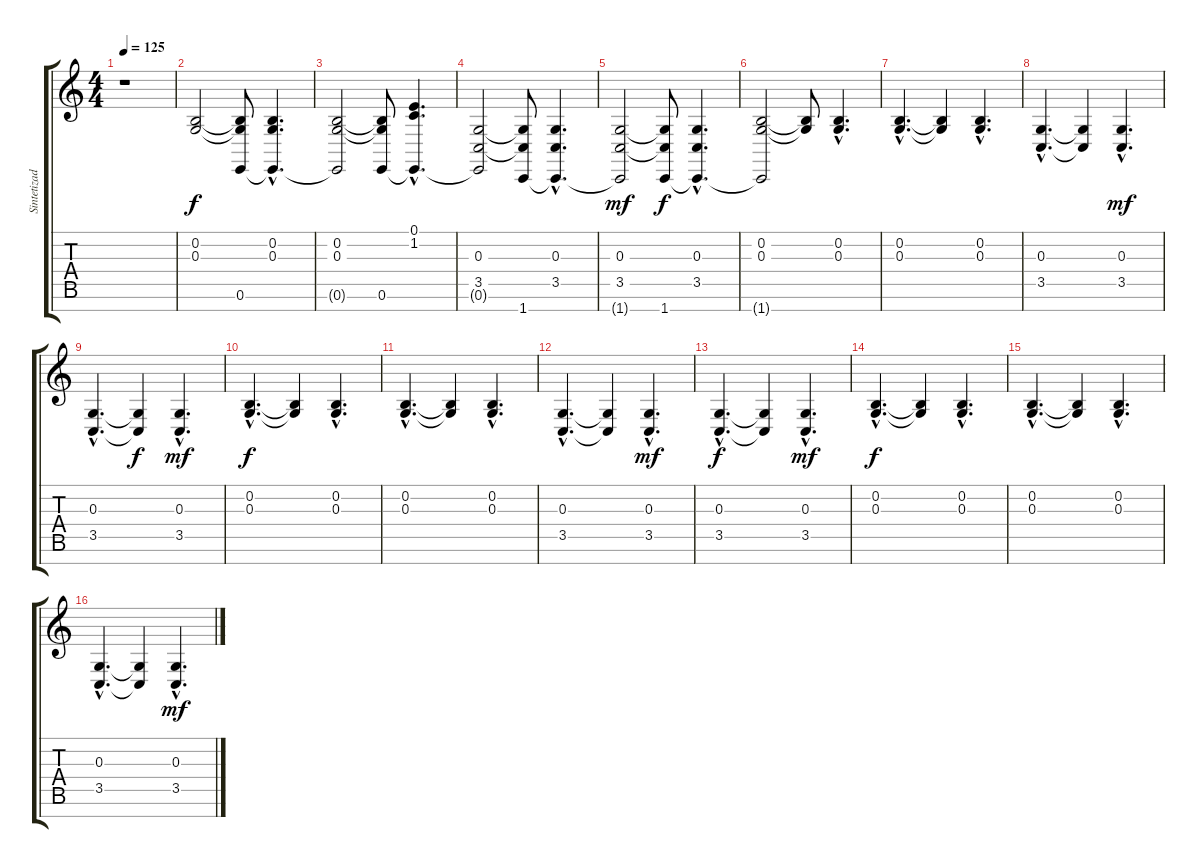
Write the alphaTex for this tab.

\track ("Sintetizador" "Sintetizad") {instrument acousticgrandpiano}
\staff {score tabs}
\tuning (E4 B3 G3 D3 A2 E2 B1) {hide}
\ts (4 4)
\tempo 125
\clef g2
\ks c
r.1{dy f instrument acousticgrandpiano} |
(0.2 0.3).2 (0.2{t} 0.3{t} 0.6).8 (0.2{hac} 0.3{hac} 0.6{hac t}).4{d} |
(0.2 0.3 0.6{t}).2 (0.2{t} 0.3{t} 0.6).8 (0.1{hac} 1.2{hac} 0.6{hac t}).4{d} |
(0.3 3.5 0.6{t}).2 (0.3{t} 3.5{t} 1.7).8 (0.3{hac} 3.5{hac} 1.7{hac t}).4{d} |
(0.3 3.5 1.7{t}).2{dy mf} (0.3{t} 3.5{t} 1.7).8{dy f} (0.3{hac} 3.5{hac} 1.7{hac t}).4{d} |
(0.2 0.3 1.7{t}).2 (0.2{t} 0.3{t}).8 (0.2{hac} 0.3{hac}).4{d} |
(0.2{hac} 0.3{hac}).4{d} (0.2{t} 0.3{t}).4 (0.2{hac} 0.3{hac}).4{d} |
(0.3{hac} 3.5{hac}).4{d} (0.3{t} 3.5{t}).4 (0.3{hac} 3.5{hac}).4{d dy mf} |
(0.3{hac} 3.5{hac}).4{d} (0.3{t} 3.5{t}).4{dy f} (0.3{hac} 3.5{hac}).4{d dy mf} |
(0.2{hac} 0.3{hac}).4{d dy f} (0.2{t} 0.3{t}).4 (0.2{hac} 0.3{hac}).4{d} |
(0.2{hac} 0.3{hac}).4{d} (0.2{t} 0.3{t}).4 (0.2{hac} 0.3{hac}).4{d} |
(0.3{hac} 3.5{hac}).4{d} (0.3{t} 3.5{t}).4 (0.3{hac} 3.5{hac}).4{d dy mf} |
(0.3{hac} 3.5{hac}).4{d dy f} (0.3{t} 3.5{t}).4 (0.3{hac} 3.5{hac}).4{d dy mf} |
(0.2{hac} 0.3{hac}).4{d dy f} (0.2{t} 0.3{t}).4 (0.2{hac} 0.3{hac}).4{d} |
(0.2{hac} 0.3{hac}).4{d} (0.2{t} 0.3{t}).4 (0.2{hac} 0.3{hac}).4{d} |
(0.3{hac} 3.5{hac}).4{d} (0.3{t} 3.5{t}).4 (0.3{hac} 3.5{hac}).4{d dy mf}
